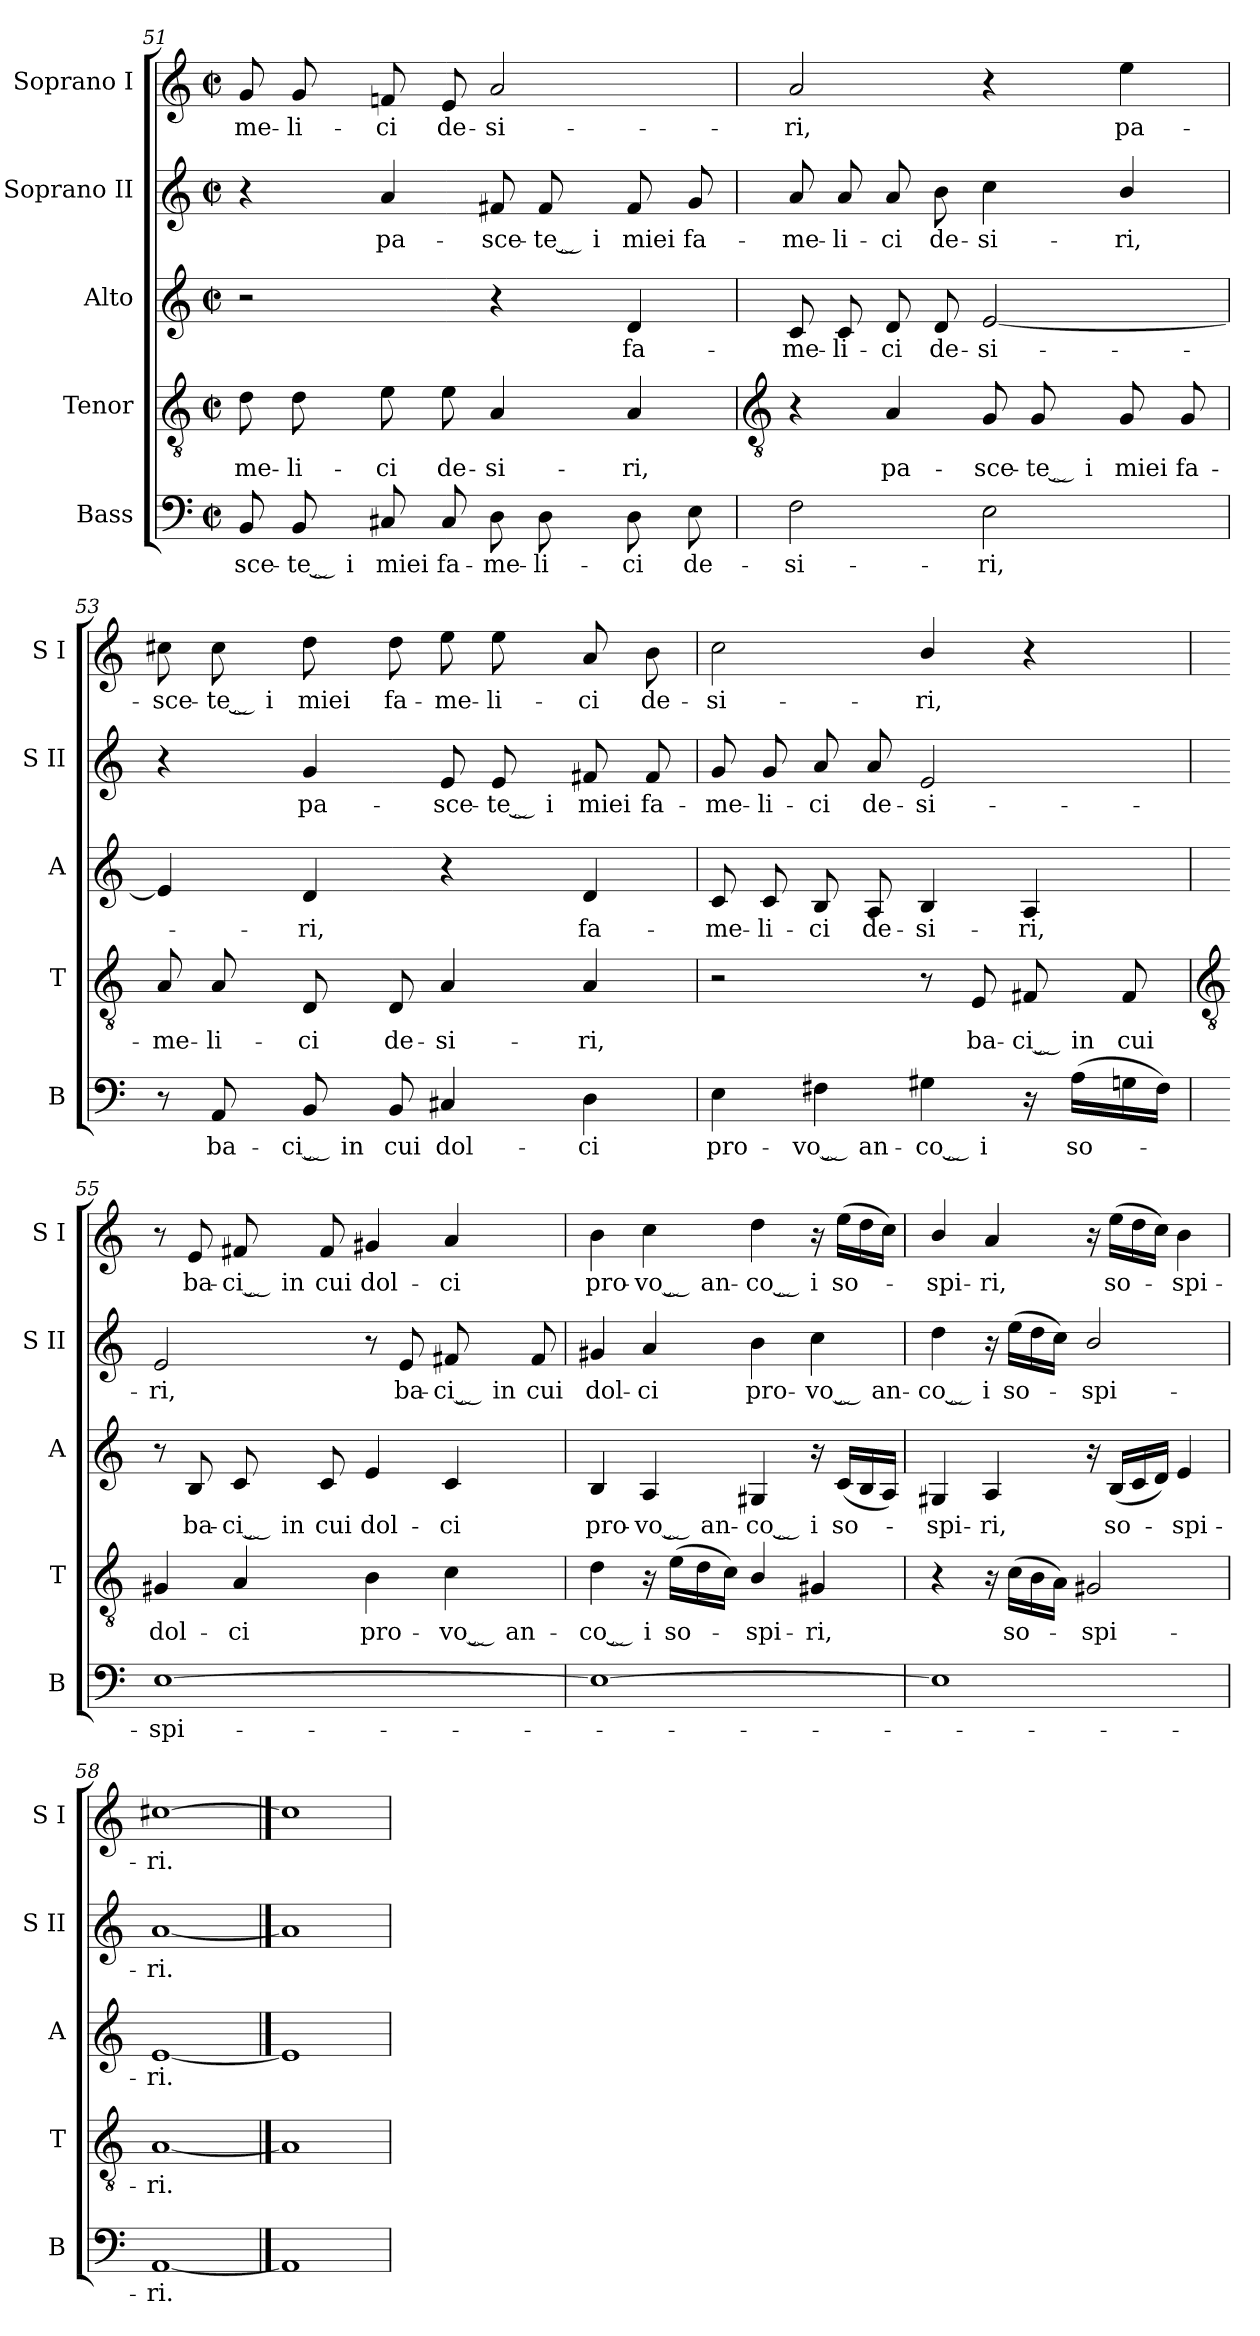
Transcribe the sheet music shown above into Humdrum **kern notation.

**kern	**text	**kern	**text	**kern	**text	**kern	**text	**kern	**text
*part5	*part5	*part4	*part4	*part3	*part3	*part2	*part2	*part1	*part1
*staff5	*staff5	*staff4	*staff4	*staff3	*staff3	*staff2	*staff2	*staff1	*staff1
*I"Bass	*	*I"Tenor	*	*I"Alto	*	*I"Soprano II	*	*I"Soprano I	*
*I'B	*	*I'T	*	*I'A	*	*I'S II	*	*I'S I	*
*clefF4	*	*clefGv2	*	*clefG2	*	*clefG2	*	*clefG2	*
*k[]	*	*k[]	*	*k[]	*	*k[]	*	*k[]	*
*C:	*	*C:	*	*C:	*	*C:	*	*C:	*
*M2/2	*	*M2/2	*	*M2/2	*	*M2/2	*	*M2/2	*
*met(c|)	*	*met(c|)	*	*met(c|)	*	*met(c|)	*	*met(c|)	*
=51	=51	=51	=51	=51	=51	=51	=51	=51	=51
!	!LO:LY:b	!	!LO:LY:b	!	!	!	!	!	!LO:LY:b
8BB	-sce-	8d	-me-	2r	.	4r	.	8g	-me-
!	!LO:LY:b	!	!LO:LY:b	!	!	!	!	!	!LO:LY:b
8BB	-te ̮ i	8d	-li-	.	.	.	.	8g	-li-
!	!LO:LY:b	!	!LO:LY:b	!	!	!	!LO:LY:b	!	!LO:LY:b
8C#X	miei	8e	-ci	.	.	4a	pa-	8fn	-ci
!	!LO:LY:b	!	!LO:LY:b	!	!	!	!	!	!LO:LY:b
8C#	fa-	8e	de-	.	.	.	.	8e	de-
!	!LO:LY:b	!	!LO:LY:b	!	!	!	!LO:LY:b	!	!LO:LY:b
8D	-me-	4A	-si-	4r	.	8f#X	-sce-	2a	-si-
!	!LO:LY:b	!	!	!	!	!	!LO:LY:b	!	!
8D	-li-	.	.	.	.	8f#	-te ̮ i	.	.
!	!LO:LY:b	!	!LO:LY:b	!	!LO:LY:b	!	!LO:LY:b	!	!
8D	-ci	4A	-ri,	4d	fa-	8f#	miei	.	.
!	!LO:LY:b	!	!	!	!	!	!LO:LY:b	!	!
8E	de-	.	.	.	.	8g	fa-	.	.
!!LO:LB:g=z
=52	=52	=52	=52	=52	=52	=52	=52	=52	=52
*	*	*clefGv2	*	*	*	*	*	*	*
!	!LO:LY:b	!	!	!	!LO:LY:b	!	!LO:LY:b	!	!LO:LY:b
2F	-si-	4r	.	8c	-me-	8a	-me-	2a	-ri,
!	!	!	!	!	!LO:LY:b	!	!LO:LY:b	!	!
.	.	.	.	8c	-li-	8a	-li-	.	.
!	!	!	!LO:LY:b	!	!LO:LY:b	!	!LO:LY:b	!	!
.	.	4A	pa-	8d	-ci	8a	-ci	.	.
!	!	!	!	!	!LO:LY:b	!	!LO:LY:b	!	!
.	.	.	.	8d	de-	8b	de-	.	.
!	!LO:LY:b	!	!LO:LY:b	!	!LO:LY:b	!	!LO:LY:b	!	!
2E	-ri,	8G	-sce-	[2e	-si-	4cc	-si-	4r	.
!	!	!	!LO:LY:b	!	!	!	!	!	!
.	.	8G	-te ̮ i	.	.	.	.	.	.
!	!	!	!LO:LY:b	!	!	!	!LO:LY:b	!	!LO:LY:b
.	.	8G	miei	.	.	4b/	-ri,	4ee	pa-
!	!	!	!LO:LY:b	!	!	!	!	!	!
.	.	8G	fa-	.	.	.	.	.	.
=53	=53	=53	=53	=53	=53	=53	=53	=53	=53
!	!	!	!LO:LY:b	!	!	!	!	!	!LO:LY:b
8r	.	8A	-me-	4e]	.	4r	.	8cc#X	-sce-
!	!LO:LY:b	!	!LO:LY:b	!	!	!	!	!	!LO:LY:b
8AA	ba-	8A	-li-	.	.	.	.	8cc#	-te ̮ i
!	!LO:LY:b	!	!LO:LY:b	!	!LO:LY:b	!	!LO:LY:b	!	!LO:LY:b
8BB	-ci ̮ in	8D	-ci	4d	ri,	4g	pa-	8dd	miei
!	!LO:LY:b	!	!LO:LY:b	!	!	!	!	!	!LO:LY:b
8BB	cui	8D	de-	.	.	.	.	8dd	fa-
!	!LO:LY:b	!	!LO:LY:b	!	!	!	!LO:LY:b	!	!LO:LY:b
4C#X	dol-	4A	-si-	4r	.	8e	-sce-	8ee	-me-
!	!	!	!	!	!	!	!LO:LY:b	!	!LO:LY:b
.	.	.	.	.	.	8e	-te ̮ i	8ee	-li-
!	!LO:LY:b	!	!LO:LY:b	!	!LO:LY:b	!	!LO:LY:b	!	!LO:LY:b
4D	-ci	4A	-ri,	4d	fa-	8f#X	miei	8a	-ci
!	!	!	!	!	!	!	!LO:LY:b	!	!LO:LY:b
.	.	.	.	.	.	8f#	fa-	8b	de-
=54	=54	=54	=54	=54	=54	=54	=54	=54	=54
!	!LO:LY:b	!	!	!	!LO:LY:b	!	!LO:LY:b	!	!LO:LY:b
4E	pro-	2r	.	8c	-me-	8g	-me-	2cc	-si-
!	!	!	!	!	!LO:LY:b	!	!LO:LY:b	!	!
.	.	.	.	8c	-li-	8g	-li-	.	.
!	!LO:LY:b	!	!	!	!LO:LY:b	!	!LO:LY:b	!	!
4F#X	-vo ̮ an-	.	.	8B	-ci	8a	-ci	.	.
!	!	!	!	!	!LO:LY:b	!	!LO:LY:b	!	!
.	.	.	.	8A	de-	8a	de-	.	.
!	!LO:LY:b	!	!	!	!LO:LY:b	!	!LO:LY:b	!	!LO:LY:b
4G#X	-co ̮ i	8r	.	4B	-si-	2e	-si-	4b/	-ri,
!	!	!	!LO:LY:b	!	!	!	!	!	!
.	.	8E	ba-	.	.	.	.	.	.
!	!	!	!LO:LY:b	!	!LO:LY:b	!	!	!	!
16r	.	8F#X	-ci ̮ in	4A	-ri,	.	.	4r	.
!	!LO:LY:b	!	!	!	!	!	!	!	!
(>16ALL	so-	.	.	.	.	.	.	.	.
!	!	!	!LO:LY:b	!	!	!	!	!	!
16Gn	.	8F#	cui	.	.	.	.	.	.
16F#JJ)	.	.	.	.	.	.	.	.	.
!!LO:LB:g=z
=55	=55	=55	=55	=55	=55	=55	=55	=55	=55
*	*	*clefGv2	*	*	*	*	*	*	*
!	!LO:LY:b	!	!LO:LY:b	!	!	!	!LO:LY:b	!	!
[1E	spi-	4G#X	dol-	8r	.	2e	-ri,	8r	.
!	!	!	!	!	!LO:LY:b	!	!	!	!LO:LY:b
.	.	.	.	8B	ba-	.	.	8e	ba-
!	!	!	!LO:LY:b	!	!LO:LY:b	!	!	!	!LO:LY:b
.	.	4A	-ci	8c	-ci ̮ in	.	.	8f#X	-ci ̮ in
!	!	!	!	!	!LO:LY:b	!	!	!	!LO:LY:b
.	.	.	.	8c	cui	.	.	8f#	cui
!	!	!	!LO:LY:b	!	!LO:LY:b	!	!	!	!LO:LY:b
.	.	4B	pro-	4e	dol-	8r	.	4g#X	dol-
!	!	!	!	!	!	!	!LO:LY:b	!	!
.	.	.	.	.	.	8e	ba-	.	.
!	!	!	!LO:LY:b	!	!LO:LY:b	!	!LO:LY:b	!	!LO:LY:b
.	.	4c	-vo ̮ an-	4c	-ci	8f#X	-ci ̮ in	4a	-ci
!	!	!	!	!	!	!	!LO:LY:b	!	!
.	.	.	.	.	.	8f#	cui	.	.
=56	=56	=56	=56	=56	=56	=56	=56	=56	=56
!	!	!	!LO:LY:b	!	!LO:LY:b	!	!LO:LY:b	!	!LO:LY:b
1E_	.	4d	-co ̮ i	4B	pro-	4g#X	dol-	4b	pro-
!	!	!	!	!	!LO:LY:b	!	!LO:LY:b	!	!LO:LY:b
.	.	16r	.	4A	-vo ̮ an-	4a	-ci	4cc	-vo ̮ an-
!	!	!	!LO:LY:b	!	!	!	!	!	!
.	.	(>16eLL	so-	.	.	.	.	.	.
.	.	16d	.	.	.	.	.	.	.
.	.	16cJJ)	.	.	.	.	.	.	.
!	!	!	!LO:LY:b	!	!LO:LY:b	!	!LO:LY:b	!	!LO:LY:b
.	.	4B/	spi-	4G#X	-co ̮ i	4b	pro-	4dd	-co ̮ i
!	!	!	!LO:LY:b	!	!	!	!LO:LY:b	!	!
.	.	4G#X	-ri,	16r	.	4cc	-vo ̮ an-	16r	.
!	!	!	!	!	!LO:LY:b	!	!	!	!LO:LY:b
.	.	.	.	(<16cLL	so-	.	.	(>16eeLL	so-
.	.	.	.	16B	.	.	.	16dd	.
.	.	.	.	16AJJ)	.	.	.	16ccJJ)	.
=57	=57	=57	=57	=57	=57	=57	=57	=57	=57
!	!	!	!	!	!LO:LY:b	!	!LO:LY:b	!	!LO:LY:b
1E]	.	4r	.	4G#X	spi-	4dd	-co ̮ i	4b/	spi-
!	!	!	!	!	!LO:LY:b	!	!	!	!LO:LY:b
.	.	16r	.	4A	-ri,	16r	.	4a	-ri,
!	!	!	!LO:LY:b	!	!	!	!LO:LY:b	!	!
.	.	(>16cLL	so-	.	.	(>16eeLL	so-	.	.
.	.	16B	.	.	.	16dd	.	.	.
.	.	16AJJ)	.	.	.	16ccJJ)	.	.	.
!	!	!	!LO:LY:b	!	!	!	!LO:LY:b	!	!
.	.	2G#X	spi-	16r	.	2b/	spi-	16r	.
!	!	!	!	!	!LO:LY:b	!	!	!	!LO:LY:b
.	.	.	.	(<16BLL	so-	.	.	(>16eeLL	so-
.	.	.	.	16c	.	.	.	16dd	.
.	.	.	.	16dJJ)	.	.	.	16ccJJ)	.
!	!	!	!	!	!LO:LY:b	!	!	!	!LO:LY:b
.	.	.	.	4e	spi-	.	.	4b	spi-
=58	=58	=58	=58	=58	=58	=58	=58	=58	=58
!	!LO:LY:b	!	!LO:LY:b	!	!LO:LY:b	!	!LO:LY:b	!	!LO:LY:b
[1AA	ri.	[1A	-ri.	[1e	-ri.	[1a	-ri.	[1cc#X	-ri.
==59	==59	==59	==59	==59	==59	==59	==59	==59	==59
1AA]	.	1A]	.	1e]	.	1a]	.	1cc#]	.
=	=	=	=	=	=	=	=	=	=
*-	*-	*-	*-	*-	*-	*-	*-	*-	*-
